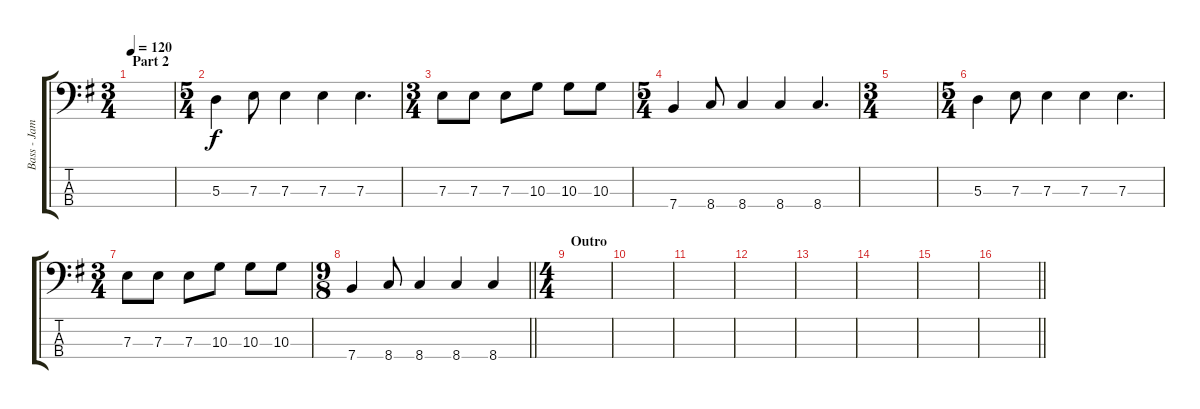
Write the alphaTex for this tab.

\track ("Bass - James Johnston" "Bass - Jam") {instrument electricbassfinger}
\staff {score tabs}
\tuning (G2 D2 A1 E1) {hide}
\ts (3 4)
\section ("" "Part 2")
\tempo 120
\clef f4
\ks eminor
|
\ts (5 4)
5.3.4 7.3.8 7.3.4 7.3.4 7.3.4{d} |
\ts (3 4)
7.3.8 7.3.8 7.3.8 10.3.8 10.3.8 10.3.8 |
\ts (5 4)
7.4.4 8.4.8 8.4.4 8.4.4 8.4.4{d} |
\ts (3 4)
|
\ts (5 4)
5.3.4 7.3.8 7.3.4 7.3.4 7.3.4{d} |
\ts (3 4)
7.3.8 7.3.8 7.3.8 10.3.8 10.3.8 10.3.8 |
\ts (9 8)
\barLineRight lightlight
7.4.4 8.4.8 8.4.4 8.4.4 8.4.4 |
\ts (4 4)
\section ("" "Outro")
|
|
|
|
|
|
|
\barLineRight lightlight
